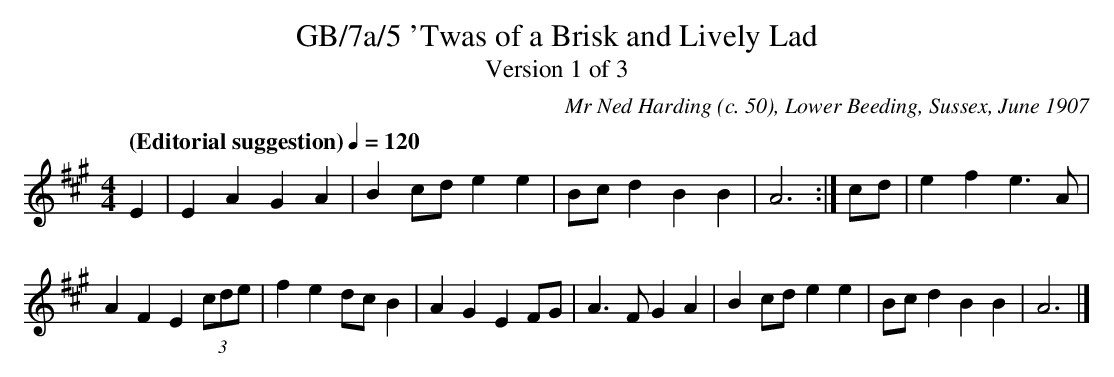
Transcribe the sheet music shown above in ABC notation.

X:1
T:GB/7a/5 'Twas of a Brisk and Lively Lad
T:Version 1 of 3
C:Mr Ned Harding (c. 50), Lower Beeding, Sussex, June 1907
L:1/4
Q:"(Editorial suggestion)" 1/4=120
M:4/4
K:A
E | E A G A | B c/d/ e e | B/c/ d B B | A3 :| c/d/ | e f e3/2 A/ |
A F E (3c/d/e/ | f e d/c/ B | A G E F/G/ | A3/2 F/ G A | B c/d/ e e | B/c/ d B B | A3 |]
